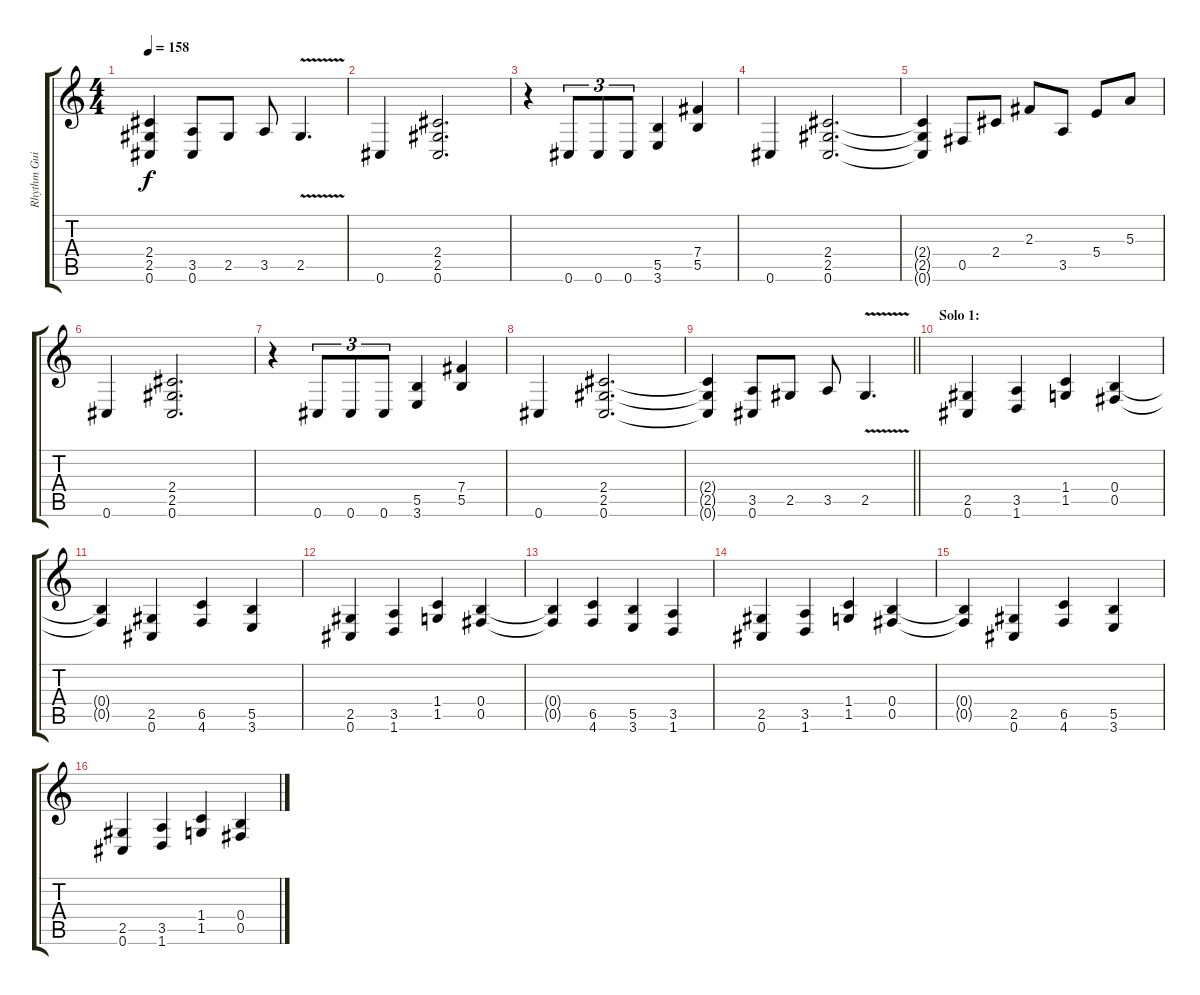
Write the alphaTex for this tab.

\track ("Rhythm Guitar" "Rhythm Gui") {instrument distortionguitar}
\staff {score tabs}
\tuning (Db4 Ab3 E3 B2 Gb2 Db2) {hide}
\ts (4 4)
\tempo 158
\clef g2
\ks c
(2.4{t} 2.5{t} 0.6{t}).4{dy f} (3.5 0.6).8 2.5.8 3.5.8 2.5{v}.4{d} |
0.6.4 (2.4 2.5 0.6).2{d} |
r.4 0.6.8{tu (3 2)} 0.6.8{tu (3 2)} 0.6.8{tu (3 2)} (5.5 3.6).4 (7.4 5.5).4 |
0.6.4 (2.4 2.5 0.6).2{d} |
(2.4{t} 2.5{t} 0.6{t}).4 0.5.8 2.4.8 2.3.8 3.5.8 5.4.8 5.3.8 |
0.6.4 (2.4 2.5 0.6).2{d} |
r.4 0.6.8{tu (3 2)} 0.6.8{tu (3 2)} 0.6.8{tu (3 2)} (5.5 3.6).4 (7.4 5.5).4 |
0.6.4 (2.4 2.5 0.6).2{d} |
\barLineRight lightlight
(2.4{t} 2.5{t} 0.6{t}).4 (3.5 0.6).8 2.5.8 3.5.8 2.5{v}.4{d} |
\section ("" "Solo 1:")
(2.5 0.6).4 (3.5 1.6).4 (1.4 1.5).4 (0.4 0.5).4 |
(0.4{t} 0.5{t}).4 (2.5 0.6).4 (6.5 4.6).4 (5.5 3.6).4 |
(2.5 0.6).4 (3.5 1.6).4 (1.4 1.5).4 (0.4 0.5).4 |
(0.4{t} 0.5{t}).4 (6.5 4.6).4 (5.5 3.6).4 (3.5 1.6).4 |
(2.5 0.6).4 (3.5 1.6).4 (1.4 1.5).4 (0.4 0.5).4 |
(0.4{t} 0.5{t}).4 (2.5 0.6).4 (6.5 4.6).4 (5.5 3.6).4 |
(2.5 0.6).4 (3.5 1.6).4 (1.4 1.5).4 (0.4 0.5).4
